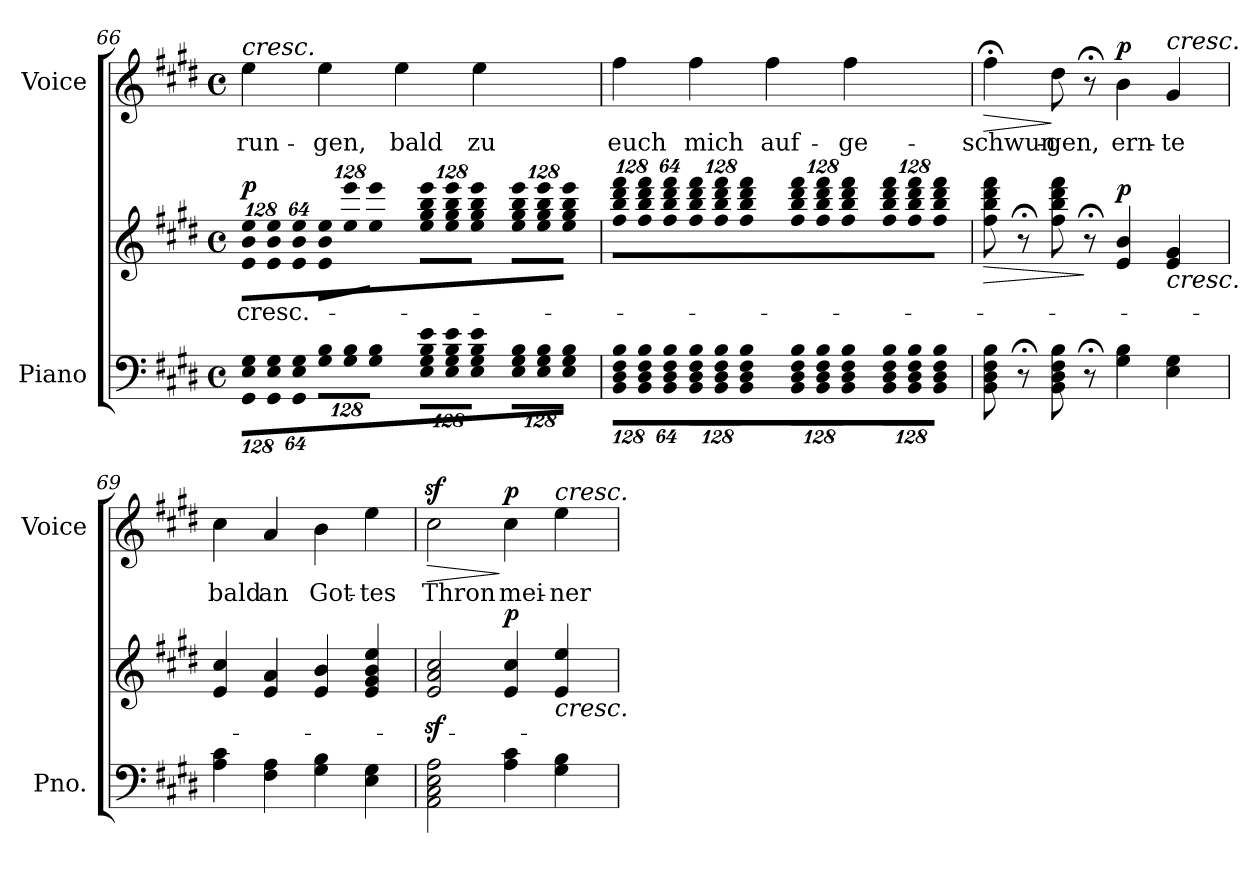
**kern	**kern	**text	**dynam	**kern	**text	**dynam
*part2	*part2	*part2	*part2	*part1	*part1	*part1
*staff3	*staff2	*staff2	*staff2/3	*staff1	*staff1	*staff1
*I"Piano	*	*	*	*I"Voice	*	*
*I'Pno.	*	*	*	*I'Voice	*	*
*clefF4	*clefG2	*	*	*clefG2	*	*
*k[f#c#g#d#]	*k[f#c#g#d#]	*	*	*k[f#c#g#d#]	*	*
*E:	*E:	*	*	*E:	*	*
*M4/4	*M4/4	*	*	*M4/4	*	*
*met(c)	*met(c)	*	*	*met(c)	*	*
*Xbrackettup	*	*	*	*	*	*
=66	=66	=66	=66	=66	=66	=66
!LO:N:vis=8	!	!	!	!	!	!
*	*Xbrackettup	*	*	*	*	*
!	!LO:N:vis=8	!	!	!	!	!
!	!	!LO:LY:b:color=#000000	!	!	!	!
!	!	!	!	!LO:TX:a:i:t=cresc.	!	!
!	!	!	!	!	!LO:LY:b:color=#000000	!
1024%85GG#i\ 1024%85Ei 1024%85G#iL	1024%85ei/ 1024%85bi 1024%85eeiL	cresc.-	p	4eei\	-run-	.
!LO:N:vis=8	!LO:N:vis=8	!	!	!	!	!
1024%85GG#i\ 1024%85Ei 1024%85G#i	1024%85ei/ 1024%85bi 1024%85eei	.	.	.	.	.
!LO:N:vis=8	!LO:N:vis=8	!	!	!	!	!
512%43GG#i\ 512%43Ei 512%43G#iJ	512%43ei/ 512%43bi 512%43eeiJ	.	.	.	.	.
!LO:N:vis=8	!LO:N:vis=8	!	!	!	!	!
!	!	!	!	!	!LO:LY:b:color=#000000	!
1024%85G#i\ 1024%85BiL	1024%85ei\ 1024%85bi 1024%85eeiL	.	.	4eei\	-gen,	.
!LO:N:vis=8	!LO:N:vis=8	!	!	!	!	!
1024%85G#i\ 1024%85Bi	1024%85eei\ 1024%85eeei	.	.	.	.	.
!LO:N:vis=8	!LO:N:vis=8	!	!	!	!	!
512%43G#i\ 512%43BiJ	512%43eei\ 512%43eeeiJ	.	.	.	.	.
!LO:N:vis=8	!LO:N:vis=8	!	!	!	!	!
!	!	!	!	!	!LO:LY:b:color=#000000	!
1024%85Ei\ 1024%85G#i 1024%85Bi 1024%85eiL	1024%85eei\ 1024%85gg#i 1024%85bbi 1024%85eeeiL	.	.	4eei\	bald	.
!LO:N:vis=8	!LO:N:vis=8	!	!	!	!	!
1024%85Ei\ 1024%85G#i 1024%85Bi 1024%85ei	1024%85eei\ 1024%85gg#i 1024%85bbi 1024%85eeei	.	.	.	.	.
!LO:N:vis=8	!LO:N:vis=8	!	!	!	!	!
512%43Ei\ 512%43G#i 512%43Bi 512%43eiJ	512%43eei\ 512%43gg#i 512%43bbi 512%43eeeiJ	.	.	.	.	.
!LO:N:vis=8	!LO:N:vis=8	!	!	!	!	!
!	!	!	!	!	!LO:LY:b:color=#000000	!
1024%85Ei\ 1024%85G#i 1024%85BiL	1024%85eei\ 1024%85gg#i 1024%85bbi 1024%85eeeiL	.	.	4eei\	zu	.
!LO:N:vis=8	!LO:N:vis=8	!	!	!	!	!
1024%85Ei\ 1024%85G#i 1024%85Bi	1024%85eei\ 1024%85gg#i 1024%85bbi 1024%85eeei	.	.	.	.	.
!LO:N:vis=8	!LO:N:vis=8	!	!	!	!	!
512%43Ei\ 512%43G#i 512%43BiJ	512%43eei\ 512%43gg#i 512%43bbi 512%43eeeiJ	.	.	.	.	.
=67	=67	=67	=67	=67	=67	=67
!LO:N:vis=8	!LO:N:vis=8	!	!	!	!	!
!	!	!	!	!	!LO:LY:b:color=#000000	!
1024%85BBi\ 1024%85D#i 1024%85F#i 1024%85BiL	1024%85ff#i\ 1024%85bbi 1024%85ddd#i 1024%85fff#iL	.	.	4ff#i\	euch	.
!LO:N:vis=8	!LO:N:vis=8	!	!	!	!	!
1024%85BBi\ 1024%85D#i 1024%85F#i 1024%85Bi	1024%85ff#i\ 1024%85bbi 1024%85ddd#i 1024%85fff#i	.	.	.	.	.
!LO:N:vis=8	!LO:N:vis=8	!	!	!	!	!
512%43BBi\ 512%43D#i 512%43F#i 512%43BiJ	512%43ff#i\ 512%43bbi 512%43ddd#i 512%43fff#iJ	.	.	.	.	.
!LO:N:vis=8	!LO:N:vis=8	!	!	!	!	!
!	!	!	!	!	!LO:LY:b:color=#000000	!
1024%85BBi\ 1024%85D#i 1024%85F#i 1024%85BiL	1024%85ff#i\ 1024%85bbi 1024%85ddd#i 1024%85fff#iL	.	.	4ff#i\	mich	.
!LO:N:vis=8	!LO:N:vis=8	!	!	!	!	!
1024%85BBi\ 1024%85D#i 1024%85F#i 1024%85Bi	1024%85ff#i\ 1024%85bbi 1024%85ddd#i 1024%85fff#i	.	.	.	.	.
!LO:N:vis=8	!LO:N:vis=8	!	!	!	!	!
512%43BBi\ 512%43D#i 512%43F#i 512%43BiJ	512%43ff#i\ 512%43bbi 512%43ddd#i 512%43fff#iJ	.	.	.	.	.
!LO:N:vis=8	!LO:N:vis=8	!	!	!	!	!
!	!	!	!	!	!LO:LY:b:color=#000000	!
1024%85BBi\ 1024%85D#i 1024%85F#i 1024%85BiL	1024%85ff#i\ 1024%85bbi 1024%85ddd#i 1024%85fff#iL	.	.	4ff#i\	auf-	.
!LO:N:vis=8	!LO:N:vis=8	!	!	!	!	!
1024%85BBi\ 1024%85D#i 1024%85F#i 1024%85Bi	1024%85ff#i\ 1024%85bbi 1024%85ddd#i 1024%85fff#i	.	.	.	.	.
!LO:N:vis=8	!LO:N:vis=8	!	!	!	!	!
512%43BBi\ 512%43D#i 512%43F#i 512%43BiJ	512%43ff#i\ 512%43bbi 512%43ddd#i 512%43fff#iJ	.	.	.	.	.
!LO:N:vis=8	!LO:N:vis=8	!	!	!	!	!
!	!	!	!	!	!LO:LY:b:color=#000000	!
1024%85BBi\ 1024%85D#i 1024%85F#i 1024%85BiL	1024%85ff#i\ 1024%85bbi 1024%85ddd#i 1024%85fff#iL	.	.	4ff#i\	-ge-	.
!LO:N:vis=8	!LO:N:vis=8	!	!	!	!	!
1024%85BBi\ 1024%85D#i 1024%85F#i 1024%85Bi	1024%85ff#i\ 1024%85bbi 1024%85ddd#i 1024%85fff#i	.	.	.	.	.
!LO:N:vis=8	!LO:N:vis=8	!	!	!	!	!
512%43BBi\ 512%43D#i 512%43F#i 512%43BiJ	512%43ff#i\ 512%43bbi 512%43ddd#i 512%43fff#iJ	.	.	.	.	.
=68	=68	=68	=68	=68	=68	=68
!	!	!	!LO:HP:b	!	!	!
!	!	!	!	!	!LO:LY:b:color=#000000	!LO:HP:b
8BBi\ 8D#i 8F#i 8Bi	8ff#i\ 8bbi 8ddd#i 8fff#i	.	>	4ff#;i\	-schwun-	>
8r;	8r;	.	.	.	.	.
!	!	!	!	!	!LO:LY:b:color=#000000	!
8BBi\ 8D#i 8F#i 8Bi	8ff#i\ 8bbi 8ddd#i 8fff#i	.	.	8dd#i\	-gen,	]
8r;	8r;	.	]	8r;	.	.
!	!	!	!	!	!LO:LY:b:color=#000000	!
4G#i\ 4Bi	4ei/ 4bi	.	p	4bi\	ern-	p
!	!	!	!	!LO:TX:a:i:t=cresc.	!	!
!	!LO:TX:b:i:t=cresc.	!	!	!	!	!
!	!	!	!	!	!LO:LY:b:color=#000000	!
4Ei\ 4G#i	4ei/ 4g#i	.	.	4g#i/	-te	.
!!LO:LB:g=z
=69	=69	=69	=69	=69	=69	=69
!	!	!	!	!	!LO:LY:b:color=#000000	!
4Ai\ 4c#i	4ei/ 4cc#i	.	.	4cc#i\	bald	.
!	!	!	!	!	!LO:LY:b:color=#000000	!
4F#i\ 4Ai	4ei/ 4ai	.	.	4ai/	an	.
!	!	!	!	!	!LO:LY:b:color=#000000	!
4G#i\ 4Bi	4ei/ 4bi	.	.	4bi\	Got-	.
!	!	!	!	!	!LO:LY:b:color=#000000	!
4Ei\ 4G#i	4ei/ 4g#i 4bi 4eei	.	.	4eei\	-tes	.
=70	=70	=70	=70	=70	=70	=70
!	!	!	!	!	!LO:LY:b:color=#000000	!LO:HP:b
2AAi\ 2C#i 2Ei 2Ai	2ei/z 2aiz 2cc#iz	.	.	2cc#zi\	Thron	>
!	!	!	!	!	!LO:LY:b:color=#000000	!
4Ai\ 4c#i	4ei/ 4cc#i	.	p	4cc#i\	mei-	] p
!	!	!	!	!LO:TX:a:i:t=cresc.	!	!
!	!LO:TX:b:i:t=cresc.	!	!	!	!	!
!	!	!	!	!	!LO:LY:b:color=#000000	!
4G#i\ 4Bi	4ei/ 4eei	.	.	4eei\	-ner	.
=	=	=	=	=	=	=
*-	*-	*-	*-	*-	*-	*-
